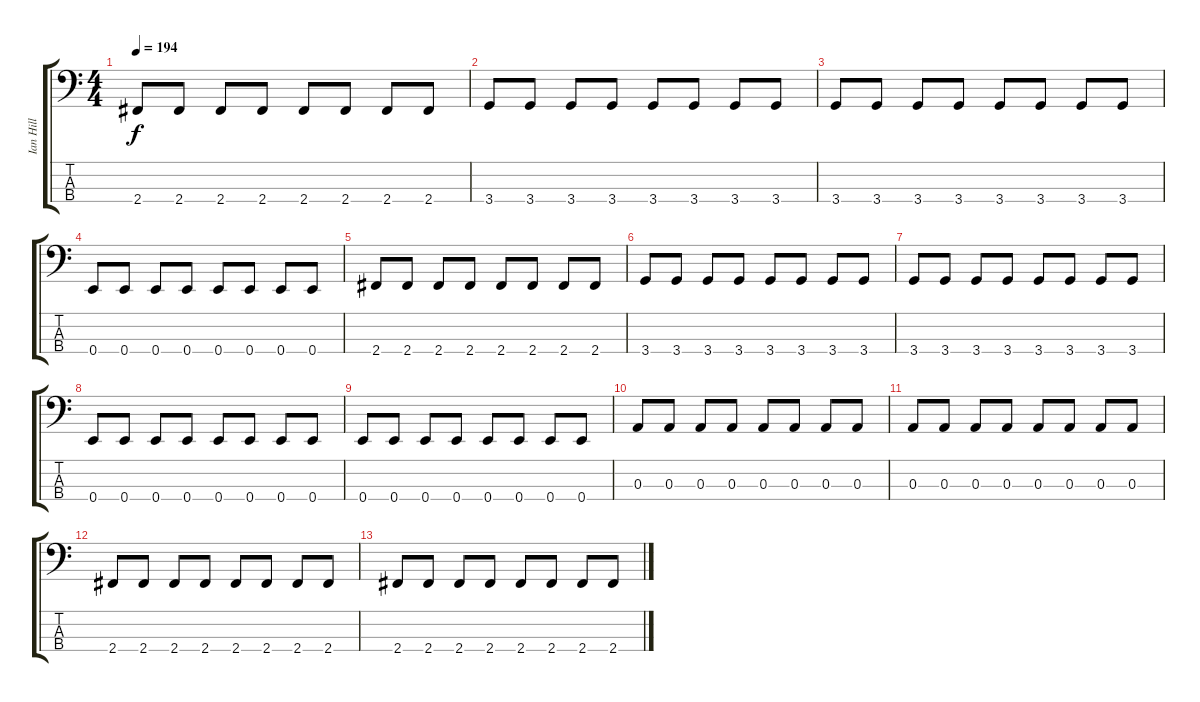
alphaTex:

\track ("Ian Hill" "Ian Hill") {instrument electricbasspick}
\staff {score tabs}
\tuning (G2 D2 A1 E1) {hide}
\ts (4 4)
\tempo 194
\clef f4
\ks c
2.4.8{dy f} 2.4.8 2.4.8 2.4.8 2.4.8 2.4.8 2.4.8 2.4.8 |
3.4.8 3.4.8 3.4.8 3.4.8 3.4.8 3.4.8 3.4.8 3.4.8 |
3.4.8 3.4.8 3.4.8 3.4.8 3.4.8 3.4.8 3.4.8 3.4.8 |
0.4.8 0.4.8 0.4.8 0.4.8 0.4.8 0.4.8 0.4.8 0.4.8 |
2.4.8 2.4.8 2.4.8 2.4.8 2.4.8 2.4.8 2.4.8 2.4.8 |
3.4.8 3.4.8 3.4.8 3.4.8 3.4.8 3.4.8 3.4.8 3.4.8 |
3.4.8 3.4.8 3.4.8 3.4.8 3.4.8 3.4.8 3.4.8 3.4.8 |
0.4.8 0.4.8 0.4.8 0.4.8 0.4.8 0.4.8 0.4.8 0.4.8 |
0.4.8 0.4.8 0.4.8 0.4.8 0.4.8 0.4.8 0.4.8 0.4.8 |
0.3.8 0.3.8 0.3.8 0.3.8 0.3.8 0.3.8 0.3.8 0.3.8 |
0.3.8 0.3.8 0.3.8 0.3.8 0.3.8 0.3.8 0.3.8 0.3.8 |
2.4.8 2.4.8 2.4.8 2.4.8 2.4.8 2.4.8 2.4.8 2.4.8 |
2.4.8 2.4.8 2.4.8 2.4.8 2.4.8 2.4.8 2.4.8 2.4.8
